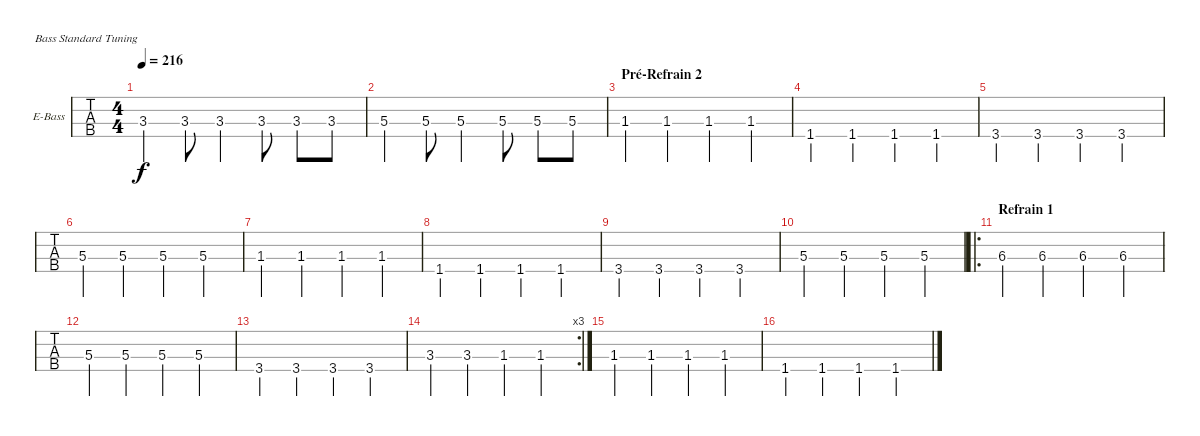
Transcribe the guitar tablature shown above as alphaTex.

\bracketExtendMode groupsimilarinstruments
\firstSystemTrackNameOrientation horizontal
\otherSystemsTrackNameOrientation horizontal
\chordDiagramsInScore
\track ("Basse" "E-Bass") {instrument electricbassfinger}
\staff {tabs}
\tuning (G2 D2 A1 E1)
\ts (4 4)
\tempo 216
\clef f4
\ks c
3.3.4{dy f} 3.3.8 3.3.4 3.3.8 3.3.8 3.3.8 |
5.3.4 5.3.8 5.3.4 5.3.8 5.3.8 5.3.8 |
\section ("" "Pré-Refrain 2")
1.3.4 1.3.4 1.3.4 1.3.4 |
1.4.4 1.4.4 1.4.4 1.4.4 |
3.4.4 3.4.4 3.4.4 3.4.4 |
5.3.4 5.3.4 5.3.4 5.3.4 |
1.3.4 1.3.4 1.3.4 1.3.4 |
1.4.4 1.4.4 1.4.4 1.4.4 |
3.4.4 3.4.4 3.4.4 3.4.4 |
5.3.4 5.3.4 5.3.4 5.3.4 |
\ro
\section ("" "Refrain 1")
6.3.4 6.3.4 6.3.4 6.3.4 |
5.3.4 5.3.4 5.3.4 5.3.4 |
3.4.4 3.4.4 3.4.4 3.4.4 |
\rc 3
3.3.4 3.3.4 1.3.4 1.3.4 |
1.3.4 1.3.4 1.3.4 1.3.4 |
1.4.4 1.4.4 1.4.4 1.4.4
